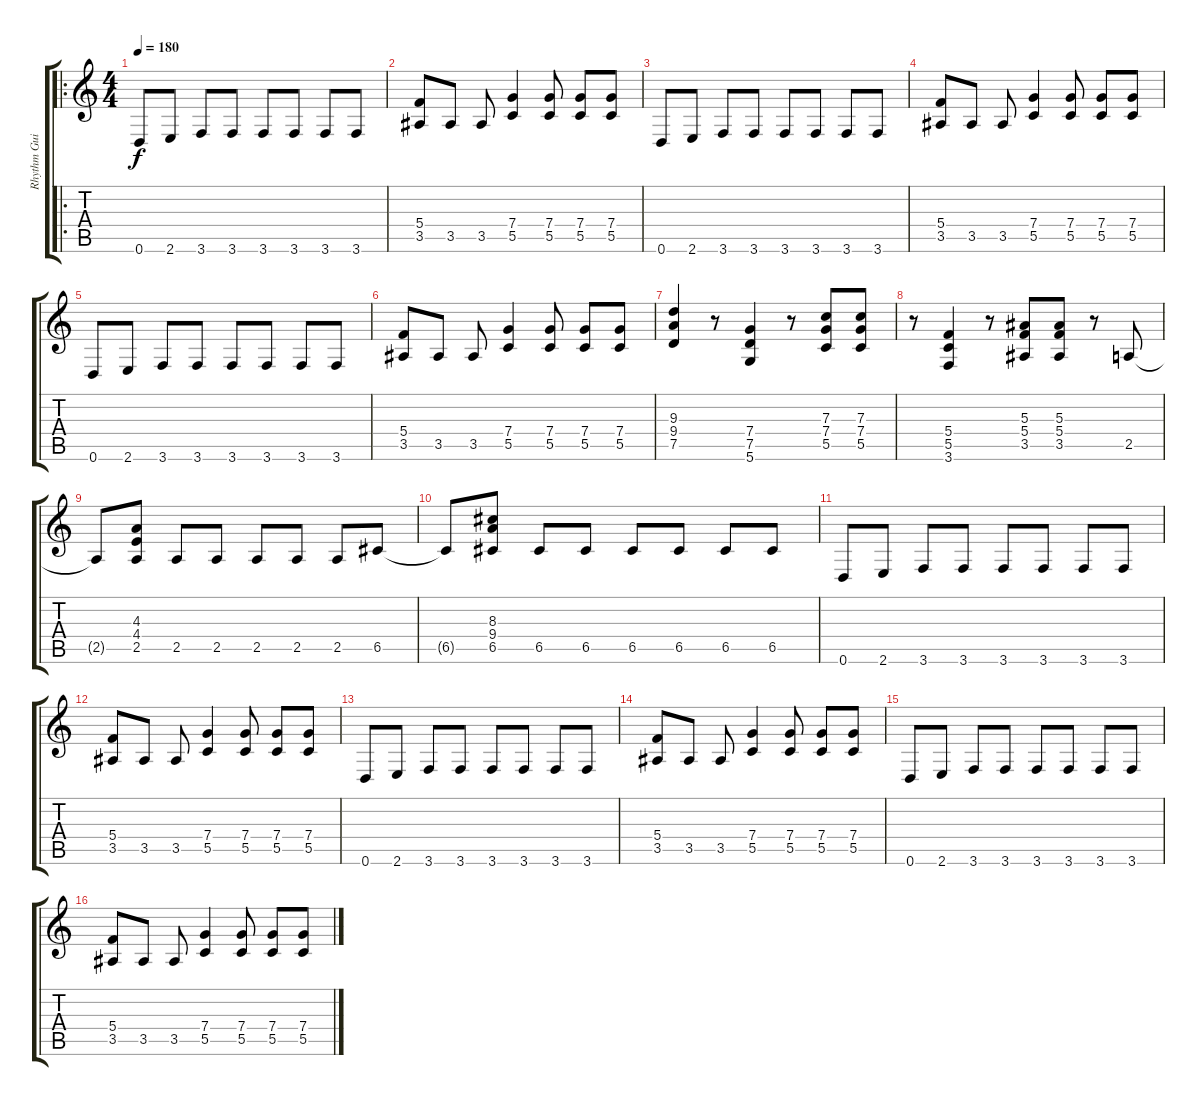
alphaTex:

\track ("Rhythm Guitar" "Rhythm Gui") {instrument distortionguitar}
\staff {score tabs}
\tuning (D4 A3 F3 C3 G2 D2) {hide}
\ro
\ts (4 4)
\tempo 180
\clef g2
\ks c
0.6.8{dy f instrument distortionguitar} 2.6.8 3.6.8 3.6.8 3.6.8 3.6.8 3.6.8 3.6.8 |
(5.4 3.5).8 3.5.8 3.5.8 (7.4 5.5).4 (7.4 5.5).8 (7.4 5.5).8 (7.4 5.5).8 |
0.6.8 2.6.8 3.6.8 3.6.8 3.6.8 3.6.8 3.6.8 3.6.8 |
(5.4 3.5).8 3.5.8 3.5.8 (7.4 5.5).4 (7.4 5.5).8 (7.4 5.5).8 (7.4 5.5).8 |
0.6.8 2.6.8 3.6.8 3.6.8 3.6.8 3.6.8 3.6.8 3.6.8 |
(5.4 3.5).8 3.5.8 3.5.8 (7.4 5.5).4 (7.4 5.5).8 (7.4 5.5).8 (7.4 5.5).8 |
(9.3 9.4 7.5).4 r.8 (7.4 7.5 5.6).4 r.8 (7.3 7.4 5.5).8 (7.3 7.4 5.5).8 |
r.8 (5.4 5.5 3.6).4 r.8 (5.3 5.4 3.5).8 (5.3 5.4 3.5).8 r.8 2.5.8 |
2.5{t}.8 (4.3 4.4 2.5).8 2.5.8 2.5.8 2.5.8 2.5.8 2.5.8 6.5.8 |
6.5{t}.8 (8.3 9.4 6.5).8 6.5.8 6.5.8 6.5.8 6.5.8 6.5.8 6.5.8 |
0.6.8 2.6.8 3.6.8 3.6.8 3.6.8 3.6.8 3.6.8 3.6.8 |
(5.4 3.5).8 3.5.8 3.5.8 (7.4 5.5).4 (7.4 5.5).8 (7.4 5.5).8 (7.4 5.5).8 |
0.6.8 2.6.8 3.6.8 3.6.8 3.6.8 3.6.8 3.6.8 3.6.8 |
(5.4 3.5).8 3.5.8 3.5.8 (7.4 5.5).4 (7.4 5.5).8 (7.4 5.5).8 (7.4 5.5).8 |
0.6.8 2.6.8 3.6.8 3.6.8 3.6.8 3.6.8 3.6.8 3.6.8 |
(5.4 3.5).8 3.5.8 3.5.8 (7.4 5.5).4 (7.4 5.5).8 (7.4 5.5).8 (7.4 5.5).8
